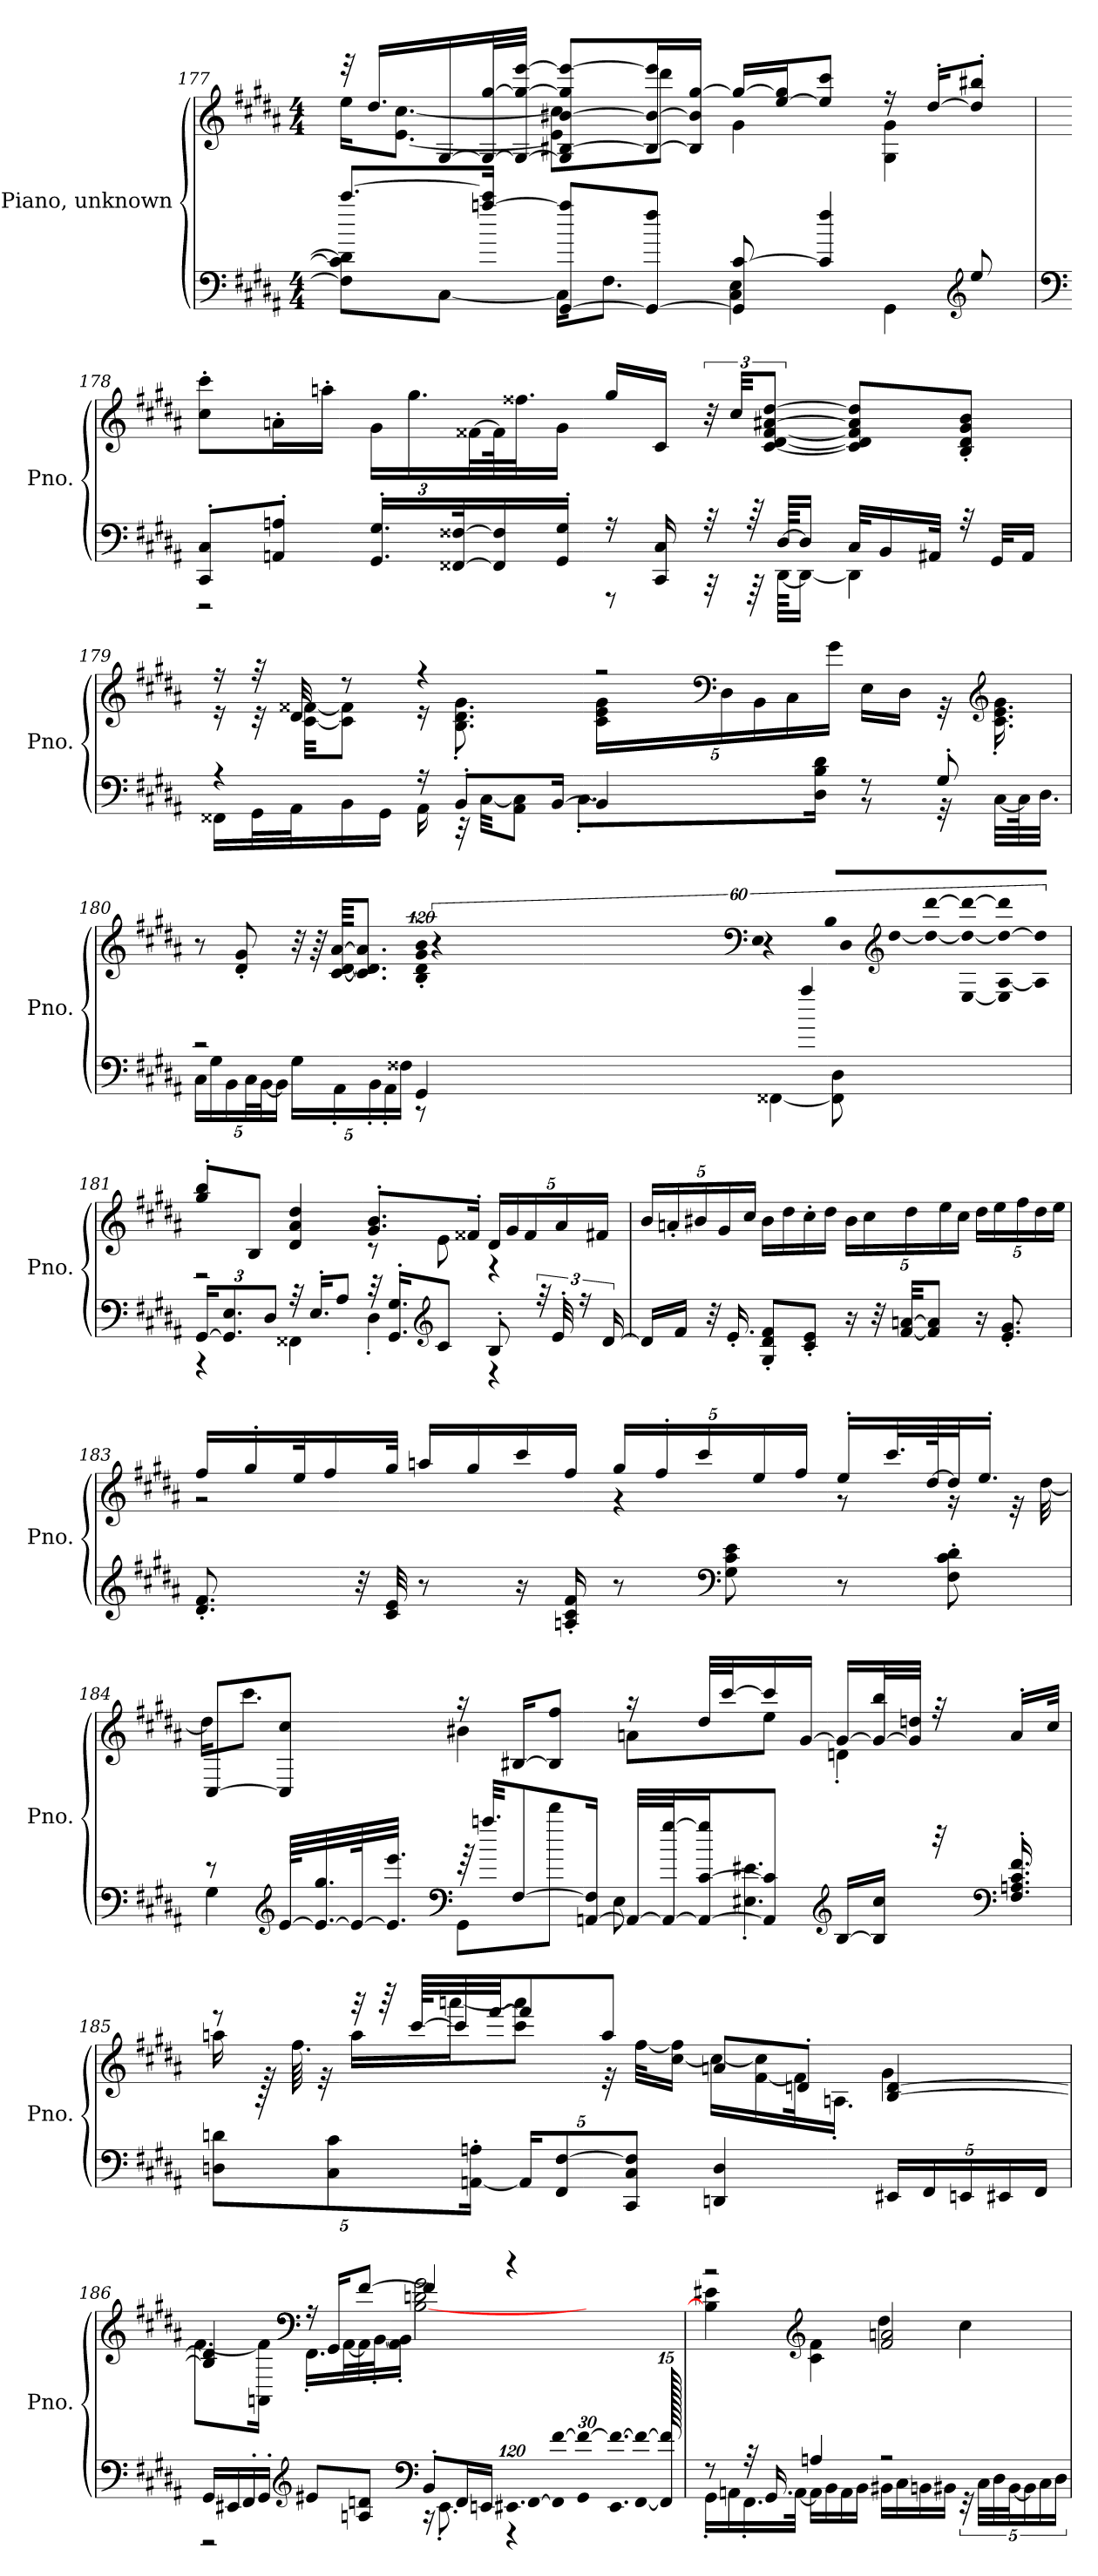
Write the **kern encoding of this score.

**kern	**kern
*part1	*part1
*staff2	*staff1
*I"Piano, unknown	*
*I'Pno.	*
!!LO:LB:g=z
*clefF4	*clefG2
*k[f#c#g#d#a#]	*k[f#c#g#d#a#]
*M4/4	*M4/4
=177	=177
*^	*^
[8.ccc#/L	8F#\] 8c#\] 8d#\]L	32r	16ee\KL
.	.	16.dd#/LL	.
.	.	.	[8.e\ [8.cc#\J
.	[8C#\J	[16G#/	.
[16aan/ 16ccc#/]Jk	.	32G#/_ [32gg#/L	.
.	.	32G#/_ 32gg#/_ [32eee/JJJ	.
[8GG#/ 8aa/]L	16C#\KL]	8G#/] [8B#X/ [8b#X/ 8gg#/] 8eee/_L	8e\] 8cc#\]L
.	8.F#\J	.	.
8GG#/_ 8ff#/J	.	16B#/_ 16b#/_ 16eee/]L	8ddd#\J
.	.	16B#/] 16b#/] [16gg#/JJ	.
8GG#/] [8c#/	4C#\ 4E\	16gg#/LL_	4g#\
.	.	[16ee/ 16gg#/]J	.
4c#/] 4ff#/	.	8ee/] 8ccc#/J	.
.	4GG#\	16r	4G#\ 4g#\
.	.	[16dd#'/KL	.
*clefG2	*	*	*
8ee/	.	8dd#/]' 8bb#X/'J	.
*	*	*v	*v
!!LO:LB:g=z
=178	=178	=178
*clefF4	*	*
8CC#/' 8C#/'L	2r	8cc#\' 8ccc#\'L
8AAn/' 8An/'J	.	16an'\L
.	.	16aan'\JJ
*	*	*Xbrackettup
16.GG#/' 16.G#/'LL	.	24g#\LL
.	.	24.gg#\
[32FF##X/ [32F##X/K	.	.
.	.	[48f##X\L
16FF##/] 16F##/]	.	64f##\K]
.	.	32.ff##X\J
16GG#/' 16G#/'JJ	.	16g#\JJ
16r	8r	16gg#/LL
16CC#/ 16C#/	.	16c#/JJ
*	*	*brackettup
32r	32r	48r
.	.	48cc#/KKL
64r	64r	.
.	.	[12c#/ [12d#/ [12f##/ [12a#X/ [12dd#/J
[64D#/KKLL	[64DD#\KKLL	.
16D#/JJ]	16DD#\JJ_	.
32C#/KLL	4DD#\]	8c#/] 8d#/] 8f##/] 8a#/] 8dd#/]L
16BB/	.	.
32AA#X/JJk	.	.
32r	.	8B/' 8d#/' 8g#/' 8b/'J
32GG#/KLL	.	.
16AA#/JJ	.	.
!!LO:PB:g=z
=179	=179	=179
*	*	*^
4r	16FF##X\LL	16r	16r
.	32GG#\L	32r	32r
.	32AA#\J	32d#/	[32c#\ [32f##X\KKL
.	16BB\	8r	8c#\] 8f##\]J
.	16GG#\JJ	.	.
16r	16AA#\	4r	16r
8BB'/L	32r	.	8.B\' 8.d#\' 8.g#\'
.	[32C#\KKL	.	.
.	8AA#\ 8C#\]J	.	.
[16BB/Jk	.	.	.
*	*	*	*Xbrackettup
4BB/]	8.C#'\L	2r	20c#\ 20e\ 20g#\LL
*	*	*clefF4	*
.	.	.	20D#\
.	.	.	20BB\
.	.	.	20C#\
.	16D#\ 16B\ 16d#\Jk	.	.
.	.	.	20g#\JJ
8r	8r	.	16E\LL
.	.	.	16D#\JJ
8G#'/	32r	.	32r
*	*	*clefG2	*
.	[32C#\LLL	.	16.c#\' 16.e\' 16.g#\'
.	64C#\K]	.	.
.	32.D#\JJJ	.	.
*	*	*v	*v
!!LO:LB:g=z
=180	=180	=180
*	*Xbrackettup	*
2r	20C#\LL	8r
.	20G#\	.
.	20BB\	.
.	.	8d#/' 8g#/'
.	40C#\L	.
.	[40BB\J	.
.	20BB\JJ]	.
.	20G#\LL	32r
.	.	64r
.	.	[64c#/ [64d#/ [64a#/KKKL
.	20AA#'\	.
.	.	8.c#/] 8.d#/] 8.a#/]J
.	20BB'\	.
.	20AA#'\	.
.	20F##X\JJ	.
*	*	*brackettup
!	!	!LO:N:vis=16
4GG#/	8r	1920%107B/' 1920%107d#/' 1920%107g#/' 1920%107b/'
!	!	!LO:N:vis=32
.	.	1920%53r
*	*	*clefF4
!	!	!LO:N:vis=32
.	.	1920%53E\
!	!	!LO:N:vis=32
.	.	1920%53r
.	[4FF##X\	.
.	.	1920ryy
!	!	!LO:N:vis=32
.	.	1920%53B/KLL
!	!	!LO:N:vis=16
.	.	1920%107D#/
*	*	*clefG2
!	!	!LO:N:vis=16
.	.	[1920%107dd#/
4aa#/	.	.
!	!	!LO:N:vis=16
.	.	1920%107dd#/_ [1920%107ddd#/
!	!	!LO:N:vis=16
.	.	[1920%107E/ 1920%107dd#/_ 1920%107ddd#/_
.	8FF##\] 8D#\	.
!	!	!LO:N:vis=16
.	.	1920%107E/] [1920%107A#/ 1920%107dd#/_ 1920%107ddd#/]
!	!	!LO:N:vis=16
.	.	1920%107A#/] 1920%107dd#/]JJ
960ryy	960ryy	.
!!LO:LB:g=z
=181	=181	=181
*	*	*^
[24GG#/KL	4r	8gg#/' 8bb/'L	2r
12.GG#/] 12.E/	.	.	.
.	.	8B/J	.
12D#/J	.	.	.
32r	4FF##X\	4d#/ 4a#/ 4dd#/	.
16.E'/KL	.	.	.
8A#/J	.	.	.
32r	4D#'\	8.g#/' 8.b/'L	8r
16.GG#/' 16.G#/'KL	.	.	.
*clefG2	*	*	*
8c#/J	.	.	8e\
.	.	16f##X'/Jk	.
*	*	*Xbrackettup	*
8B'/	4r	20d#/LL	4r
.	.	20g#/	.
.	.	20f##/	.
*brackettup	*	*	*
48r	.	.	.
48e'/	.	.	.
.	.	20a#/	.
24r	.	.	.
.	.	20f#X/JJ	.
[24d#/	.	.	.
*v	*v	*	*
*	*v	*v
!!LO:LB:g=z
=182	=182
16d#/LL]	20b/LL
.	20an'/
16f#/JJ	.
.	20b#X/
32r	.
.	20g#/
16.e'/	.
.	20cc#/JJ
8G#/' 8d#/' 8f#/'L	16b#\LL
.	16dd#\
8c#/' 8e/'J	16cc#'\
.	16dd#\JJ
16r	20b#\LL
.	20cc#\
32r	.
[32f#/ [32an/KKL	.
.	20dd#\
8f#/] 8a/]J	.
.	20ee\
.	20cc#\JJ
16r	20dd#\LL
.	20ee\
8.e/' 8.g#/'	.
.	20ff#\
.	20dd#\
.	20ee\JJ
!!LO:LB:g=z
=183	=183
*	*^
8.d#/' 8.f#/'	16ff#/LL	2r
.	16gg#'/	.
.	32ee/K	.
.	16ff#/	.
32r	.	.
32c#/ 32e/	32gg#/JJk	.
8r	16aan/LL	.
.	16gg#/	.
16r	16ccc#/	.
16An/' 16c#/' 16f#/'	16ff#/JJ	.
8r	20gg#/LL	4r
.	20ff#'/	.
.	20ccc#/	.
*clefF4	*	*
8G#\ 8c#\ 8e\	.	.
.	20ee/	.
.	20ff#/JJ	.
8r	16ee'/LL	8r
.	32.ccc#/L	.
.	[64dd#/K	.
8F#\' 8c#\' 8d#\'	32dd#/J]	16r
.	16.ee'/JJ	.
.	.	32r
.	.	[32dd#\
!!LO:LB:g=z	!!
=184	=184	=184
*^	*	*
8r	4G#\	[8C#/L	16dd#\KL]
.	.	.	8.ccc#\J
*clefG2	*	*	*
[64e/KLLL	.	8C#/] 8cc#/J	.
32.e/_ 32.gg#/	.	.	.
64e/K_	.	.	.
32.e/] 32.eee/JJJ	.	.	.
*clefF4	*	*	*
64r	8GG#\L	16r	4b#X\
32.aan/KKL	.	.	.
[8F#/	.	[16B#X/KL	.
.	8ddd#\J	8B#/] 8ff#/J	.
[16AAn/ 16F#/]Jk	.	.	.
32AA/LLL_	8E\	16r	8an\L
32AA/_ [32gg#/J	.	.	.
16AA/_ [16c#/ 16gg#/]J	.	32dd#/LLL	.
.	.	[32ccc#/J	.
8AA/] 8c#/]J	4.E#X\' 4.e#X\'	16ccc#/]	8ee\J
.	.	[16g#/JJ	.
*clefG2	*	*	*
[16B/LL	.	16g#/LL_	4dn'\
16B/] 16cc#/JJ	.	32g#/_ 32bb/L	.
.	.	32g#/] 32ddn/JJJ	.
32r	.	32r	.
*clefF4	*	*	*
16.F#/' 16.An/' 16.c#/' 16.f#/'	.	16a'/LL	.
.	.	32cc#/JJk	.
*v	*v	*	*
!!LO:PB:g=z	!!
=185	=185	=185
*Xbrackettup	*	*
10Dn\ 10dn\L	8r	16aan\
.	.	128r
.	.	64.ff#\
.	.	32r
10C#\ 10c#\	.	.
.	32r	16aa\LL
.	64r	.
.	[64ccc#/KLLL	.
.	32ccc#/]	[16aaan\J
[20AAn\' 20An\'Jk	.	.
.	[32fff#/JJ	.
20AA/KL]	8fff#/]	8ccc#\ 8aaa\]J
10FF#/ [10F#/	.	.
.	8aa/J	32r
10CC#/ 10C#/ 10F#/]J	.	.
.	.	[32ff#\KLL
.	.	[16cc#\ 16ff#\]JJ
4DDn/ 4D/	8an/L	16cc#\LL_
.	.	[16f#\ 16cc#\]
.	8dn'/J	32f#\K]
.	.	16.An'\JJ
20EE#X/LL	[4B/ [4d/	4g#\
20FF#/	.	.
20EEn/	.	.
20EE#X/	.	.
20FF#/JJ	.	.
!!LO:LB:g=z	!!
=186	=186	=186
*^	*	*
16GG#/LL	2r	4B/] 4d/]	[8.f#\L
16EE#X/	.	.	.
16FF#'/	.	.	.
16GG#'/JJ	.	.	16AAn\ 16f#\]Jk
*clefG2	*	*clefF4	*
8e#X/L	.	16r	16.FF#'\LL
.	.	16GG#/KL	.
.	.	.	[32AA\L
8An/ 8dn/J	.	[8f#/J	32AA\]
.	.	.	[32BB'\J
.	.	.	16AA\' 16BB\]'JJ
*clefF4	*	*	*
8BB'/L	16r	4f#/]	[2B\ 2dn\ 2g#\
.	8.EE#'\	.	.
16FF#/L	.	.	.
16EEn/JJ	.	.	.
!LO:N:vis=32.	!	!	!
1920%103EE#X/LLL	4r	4r	.
!LO:N:vis=64	!	!	!
[960%17FF#/K	.	.	.
!LO:N:vis=32	!	!	!
640%23FF#/] [640%23f#/	.	.	.
!LO:N:vis=32	!	!	!
640%23GG#/ 640%23f#/_	.	.	.
!LO:N:vis=32.	!	!	!
1920%103EE#/ 1920%103f#/_	.	.	.
[320%17FF#/ 320%17f#/_JJ	.	.	.
1920FF#/] 1920f#/]	1920ryy	1920ryy	1920ryy
!!LO:LB:g=z	!!
=187	=187	=187	=187
8r	16GG#'\LL	2r	4B\] 4e#X\
.	16AAn\	.	.
32r	16.FF#'\	.	.
16.GG#/	.	.	.
.	[32AA\JJk	.	.
*	*	*clefG2	*
4An/	16AA\LL]	.	4c#\ 4f#\
.	16BB\	.	.
.	16AA\	.	.
.	16BB\JJ	.	.
2r	16BB#X\LL	2f#/ 2an/	4dd#\
.	16C#\	.	.
.	16BBn\	.	.
.	16BB#X\JJ	.	.
*	*brackettup	*	*
.	40r	.	4cc#\
.	40C#\LLL	.	.
.	40D#\	.	.
.	[40BB#\J	.	.
.	20BB#\]	.	.
.	20C#\	.	.
.	20D#\JJ	.	.
*v	*v	*	*
*	*v	*v
=	=
*-	*-
